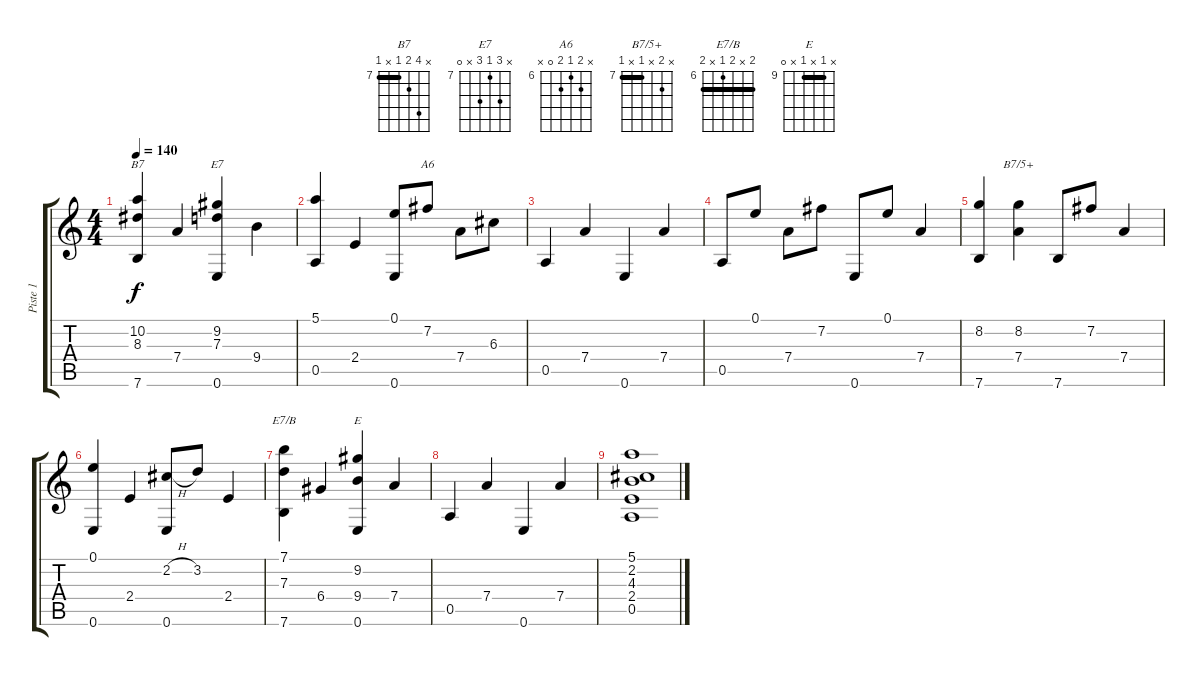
\track ("Piste 1" "Piste 1") {instrument electricguitarjazz}
\staff {score tabs}
\tuning (E4 B3 G3 D3 A2 E2) {hide}
\chord ("B7" x 10 8 7 x 7) {firstfret 7 barre 7}
\chord ("E7" x 9 7 9 x 0) {firstfret 7}
\chord ("A6" x 7 6 7 0 x) {firstfret 6}
\chord ("B7/5+" x 8 x 7 x 7) {firstfret 7 barre 7}
\chord ("E7/B" 7 x 7 6 x 7) {firstfret 6 barre 7}
\chord ("E" x 9 x 9 x 0) {firstfret 9 barre 9}
\ts (4 4)
\tempo 140
\clef g2
\ks c
(10.2 8.3 7.6).4{ch "B7" dy f} 7.4.4 (9.2 7.3 0.6).4{ch "E7"} 9.4.4 |
(5.1 0.5).4 2.4.4 (0.1 0.6).8 7.2.8{ch "A6"} 7.4.8 6.3.8 |
0.5.4 7.4.4 0.6.4 7.4.4 |
0.5.8 0.1.8 7.4.8 7.2.8 0.6.8 0.1.8 7.4.4 |
(8.2 7.6).4 (8.2 7.4).4{ch "B7/5+"} 7.6.8 7.2.8 7.4.4 |
(0.1 0.6).4 2.4.4 (2.2{h} 0.6).8 3.2.8 2.4.4 |
(7.1 7.3 7.6).4{ch "E7/B"} 6.4.4 (9.2 9.4 0.6).4{ch "E"} 7.4.4 |
0.5.4 7.4.4 0.6.4 7.4.4 |
(5.1 2.2 4.3 2.4 0.5).1
